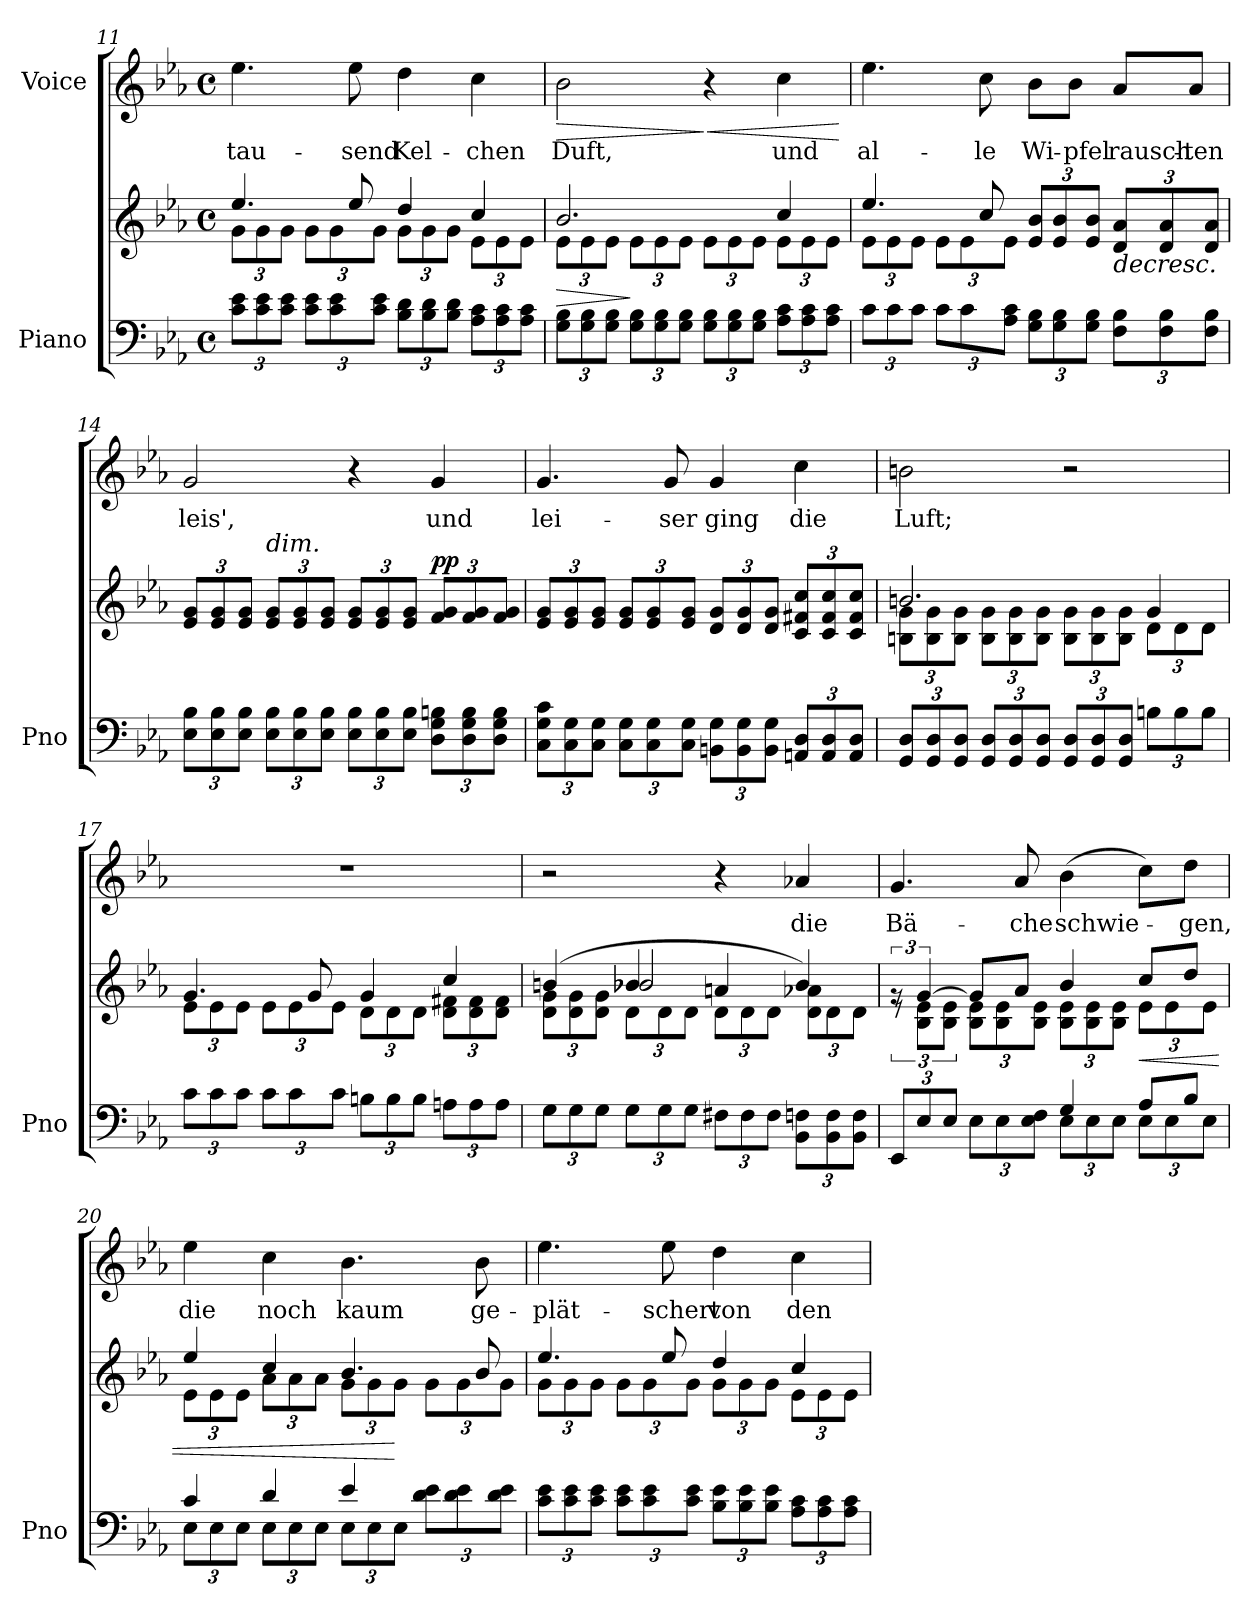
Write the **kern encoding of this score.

**kern	**kern	**dynam	**kern	**text	**dynam
*part2	*part2	*part2	*part1	*part1	*part1
*staff3	*staff2	*staff2/3	*staff1	*staff1	*staff1
*I"Piano	*	*	*I"Voice	*	*
*I'Pno	*	*	*	*	*
!!LO:LB:g=z
*clefF4	*clefG2	*	*clefG2	*	*
*k[b-e-a-]	*k[b-e-a-]	*	*k[b-e-a-]	*	*
*M4/4	*M4/4	*	*M4/4	*	*
*met(c)	*met(c)	*	*met(c)	*	*
=11	=11	=11	=11	=11	=11
*^	*^	*	*	*	*
*	*Xbrackettup	*	*Xbrackettup	*	*	*	*
!	!	!	!	!	!	!LO:LY:b	!
1rBByy	12c\ 12e-\L	4.ee-/	12g\L	.	4.ee-\	tau-	.
.	12c\ 12e-\	.	12g\	.	.	.	.
.	12c\ 12e-\J	.	12g\J	.	.	.	.
.	12c\ 12e-\L	.	12g\L	.	.	.	.
.	12c\ 12e-\	.	12g\	.	.	.	.
!	!	!	!	!	!	!LO:LY:b	!
.	.	8ee-/	.	.	8ee-\	-send	.
.	12c\ 12e-\J	.	12g\J	.	.	.	.
!	!	!	!	!	!	!LO:LY:b	!
.	12B-\ 12d\L	4dd/	12g\L	.	4dd\	Kel-	.
.	12B-\ 12d\	.	12g\	.	.	.	.
.	12B-\ 12d\J	.	12g\J	.	.	.	.
!	!	!	!	!	!	!LO:LY:b	!
.	12A-\ 12c\L	4cc/	12e-\L	.	4cc\	-chen	.
.	12A-\ 12c\	.	12e-\	.	.	.	.
.	12A-\ 12c\J	.	12e-\J	.	.	.	.
=12	=12	=12	=12	=12	=12	=12	=12
!	!	!	!	!LO:HP:b	!	!LO:LY:b	!LO:HP:b
1rFyy	12G\ 12B-\L	2.b-/	12e-\L	>	2b-\	Duft,	>
.	12G\ 12B-\	.	12e-\	.	.	.	.
.	12G\ 12B-\J	.	12e-\J	.	.	.	.
.	12G\ 12B-\L	.	12e-\L	]	.	.	.
.	12G\ 12B-\	.	12e-\	.	.	.	.
.	12G\ 12B-\J	.	12e-\J	.	.	.	.
!	!	!	!	!	!	!	!LO:HP:n=1:b
.	12G\ 12B-\L	.	12e-\L	.	4r	.	] <
.	12G\ 12B-\	.	12e-\	.	.	.	.
.	12G\ 12B-\J	.	12e-\J	.	.	.	.
!	!	!	!	!	!	!LO:LY:b	!
.	12A-\ 12c\L	4cc/	12e-\L	.	4cc\	und	.
.	12A-\ 12c\	.	12e-\	.	.	.	.
.	12A-\ 12c\J	.	12e-\J	.	.	.	.
*v	*v	*	*	*	*	*	*
*	*v	*v	*	*	*	*
.	.	.	.	.	[
=13	=13	=13	=13	=13	=13
*^	*^	*	*	*	*
!	!	!	!	!	!	!LO:LY:b	!
1rFyy	12c\L	4.ee-/	12e-\L	.	4.ee-\	al-	.
.	12c\	.	12e-\	.	.	.	.
.	12c\J	.	12e-\J	.	.	.	.
.	12c\L	.	12e-\L	.	.	.	.
.	12c\	.	12e-\	.	.	.	.
!	!	!	!	!	!	!LO:LY:b	!
.	.	8cc/	.	.	8cc\	-le	.
.	12A-\ 12c\J	.	12e-\J	.	.	.	.
!	!	!	!	!	!	!LO:LY:b	!
.	12G\ 12B-\L	2ryy	12e-/ 12b-/L	.	8b-\L	Wi-	.
.	12G\ 12B-\	.	12e-/ 12b-/	.	.	.	.
!	!	!	!	!	!	!LO:LY:b	!
.	.	.	.	.	8b-\J	-pfel	.
.	12G\ 12B-\J	.	12e-/ 12b-/J	.	.	.	.
!	!	!	!	!LO:HP:b	!	!LO:LY:b	!
.	12F\ 12B-\L	.	12d/ 12a-/L	>	8a-/L	rausch-	.
.	12F\ 12B-\	.	12d/ 12a-/	.	.	.	.
!	!	!	!	!	!	!LO:LY:b	!
.	.	.	.	.	8a-/J	-ten	.
.	12F\ 12B-\J	.	12d/ 12a-/J	.	.	.	.
!!LO:PB:g=z
=14	=14	=14	=14	=14	=14	=14	=14
!	!	!	!	!	!	!LO:LY:b	!
*v	*v	*	*	*	*	*	*
*	*v	*v	*	*	*	*
12E-\ 12B-\L	12e-/ 12g/L	.	2g/	leis',	.
12E-\ 12B-\	12e-/ 12g/	.	.	.	.
12E-\ 12B-\J	12e-/ 12g/J	.	.	.	.
!	!LO:TX:a:i:t=dim.	!	!	!	!
12E-\ 12B-\L	12e-/ 12g/L	.	.	.	.
12E-\ 12B-\	12e-/ 12g/	.	.	.	.
12E-\ 12B-\J	12e-/ 12g/J	.	.	.	.
12E-\ 12B-\L	12e-/ 12g/L	.	4r	.	.
12E-\ 12B-\	12e-/ 12g/	.	.	.	.
12E-\ 12B-\J	12e-/ 12g/J	.	.	.	.
!	!	!LO:DY:a	!	!LO:LY:b	!
12D\ 12G\ 12Bn\L	12f/ 12g/L	pp	4g/	und	.
12D\ 12G\ 12B\	12f/ 12g/	.	.	.	.
12D\ 12G\ 12B\J	12f/ 12g/J	.	.	.	.
=15	=15	=15	=15	=15	=15
*	*^	*	*	*	*
!	!	!	!	!	!LO:LY:b	!
12C\ 12G\ 12c\L	1ryy	12e-/ 12g/L	.	4.g/	lei-	.
12C\ 12G\	.	12e-/ 12g/	.	.	.	.
12C\ 12G\J	.	12e-/ 12g/J	.	.	.	.
12C\ 12G\L	.	12e-/ 12g/L	.	.	.	.
12C\ 12G\	.	12e-/ 12g/	.	.	.	.
!	!	!	!	!	!LO:LY:b	!
.	.	.	.	8g/	-ser	.
12C\ 12G\J	.	12e-/ 12g/J	.	.	.	.
!	!	!	!	!	!LO:LY:b	!
12BBn\ 12G\L	.	12d/ 12g/L	.	4g/	ging	.
12BB\ 12G\	.	12d/ 12g/	.	.	.	.
12BB\ 12G\J	.	12d/ 12g/J	.	.	.	.
!	!	!	!	!	!LO:LY:b	!
12AAn/ 12D/L	.	12c/ 12f#X/ 12cc/L	.	4cc\	die	.
12AA/ 12D/	.	12c/ 12f#/ 12cc/	.	.	.	.
12AA/ 12D/J	.	12c/ 12f#/ 12cc/J	.	.	.	.
=16	=16	=16	=16	=16	=16	=16
!	!	!	!	!	!LO:LY:b	!
12GG/ 12D/L	2.bn/	12Bn\ 12g\L	.	2bn\	Luft;	.
12GG/ 12D/	.	12B\ 12g\	.	.	.	.
12GG/ 12D/J	.	12B\ 12g\J	.	.	.	.
12GG/ 12D/L	.	12B\ 12g\L	.	.	.	.
12GG/ 12D/	.	12B\ 12g\	.	.	.	.
12GG/ 12D/J	.	12B\ 12g\J	.	.	.	.
12GG/ 12D/L	.	12B\ 12g\L	.	2r	.	.
12GG/ 12D/	.	12B\ 12g\	.	.	.	.
12GG/ 12D/J	.	12B\ 12g\J	.	.	.	.
12Bn\L	4g/	12d\L	.	.	.	.
12B\	.	12d\	.	.	.	.
12B\J	.	12d\J	.	.	.	.
=17	=17	=17	=17	=17	=17	=17
12c\L	4.g/	12e-\L	.	1r	.	.
12c\	.	12e-\	.	.	.	.
12c\J	.	12e-\J	.	.	.	.
12c\L	.	12e-\L	.	.	.	.
12c\	.	12e-\	.	.	.	.
.	8g/	.	.	.	.	.
12c\J	.	12e-\J	.	.	.	.
12Bn\L	4g/	12d\L	.	.	.	.
12B\	.	12d\	.	.	.	.
12B\J	.	12d\J	.	.	.	.
12An\L	4cc/	12d\ 12f#X\L	.	.	.	.
12A\	.	12d\ 12f#\	.	.	.	.
12A\J	.	12d\ 12f#\J	.	.	.	.
!!LO:LB:g=z
=18	=18	=18	=18	=18	=18	=18
*	*	*^	*	*	*	*
12G\L	(>4bn/	12d\ 12g\L	4rddyy	.	2r	.	.
12G\	.	12d\ 12g\	.	.	.	.	.
12G\J	.	12d\ 12g\J	.	.	.	.	.
12G\L	4b-X/	12d\L	2b-/	.	.	.	.
12G\	.	12d\	.	.	.	.	.
12G\J	.	12d\J	.	.	.	.	.
12F#X\L	4an/	12d\L	.	.	4r	.	.
12F#\	.	12d\	.	.	.	.	.
12F#\J	.	12d\J	.	.	.	.	.
!	!	!	!	!	!	!LO:LY:b	!
12BB-\ 12Fn\L	4b-/)	12d\ 12a-X\L	4rddyy	.	4a-X/	die	.
12BB-\ 12F\	.	12d\	.	.	.	.	.
12BB-\ 12F\J	.	12d\J	.	.	.	.	.
*	*v	*v	*v	*	*	*	*
=19	=19	=19	=19	=19	=19
*^	*	*	*	*	*
*	*	*brackettup	*	*	*	*
*	*	*^	*	*	*	*
!	!	!	!	!	!	!LO:LY:b	!
2ryy	12EE-/L	12re	12rg	.	4.g/	Bä-	.
.	12E-/	[6g/	12B-\ 12e-\L	.	.	.	.
.	12E-/J	.	12B-\ 12e-\J	.	.	.	.
*	*	*	*Xbrackettup	*	*	*	*
.	12E-\L	8g/L]	12B-\ 12e-\L	.	.	.	.
.	12E-\	.	12B-\ 12e-\	.	.	.	.
!	!	!	!	!	!	!LO:LY:b	!
.	.	8a-/J	.	.	8a-/	-che	.
.	12E-\ 12F\J	.	12B-\ 12e-\J	.	.	.	.
!	!	!	!	!	!	!LO:LY:b	!
4G/	12E-\L	4b-/	12B-\ 12e-\L	.	(>4b-\	schwie-	.
.	12E-\	.	12B-\ 12e-\	.	.	.	.
.	12E-\J	.	12B-\ 12e-\J	.	.	.	.
!	!	!	!	!LO:HP:b	!	!	!
8A-/L	12E-\L	8cc/L	12e-\L	<	8cc\L)	.	.
.	12E-\	.	12e-\	.	.	.	.
!	!	!	!	!	!	!LO:LY:b	!
8B-/J	.	8dd/J	.	.	8dd\J	-gen,	.
.	12E-\J	.	12e-\J	.	.	.	.
*v	*v	*	*	*	*	*	*
*	*v	*v	*	*	*	*
.	.	]	.	.	.
=20	=20	=20	=20	=20	=20
*^	*^	*	*	*	*
!	!	!	!	!	!	!LO:LY:b	!
4c/	12E-\L	4ee-/	12e-\L	.	4ee-\	die	.
.	12E-\	.	12e-\	.	.	.	.
.	12E-\J	.	12e-\J	.	.	.	.
!	!	!	!	!	!	!LO:LY:b	!
4d/	12E-\L	4cc/	12a-\L	.	4cc\	noch	.
.	12E-\	.	12a-\	.	.	.	.
.	12E-\J	.	12a-\J	.	.	.	.
!	!	!	!	!	!	!LO:LY:b	!
4e-/	12E-\L	4.b-/	12g\L	.	4.b-\	kaum	.
.	12E-\	.	12g\	.	.	.	.
.	12E-\J	.	12g\J	[	.	.	.
4ryy	12d\ 12e-\L	.	12g\L	.	.	.	.
.	12d\ 12e-\	.	12g\	.	.	.	.
!	!	!	!	!	!	!LO:LY:b	!
.	.	8b-/	.	.	8b-\	ge-	.
.	12d\ 12e-\J	.	12g\J	.	.	.	.
=21	=21	=21	=21	=21	=21	=21	=21
!	!	!	!	!	!	!LO:LY:b	!
1rBByy	12c\ 12e-\L	4.ee-/	12g\L	.	4.ee-\	-plät-	.
.	12c\ 12e-\	.	12g\	.	.	.	.
.	12c\ 12e-\J	.	12g\J	.	.	.	.
.	12c\ 12e-\L	.	12g\L	.	.	.	.
.	12c\ 12e-\	.	12g\	.	.	.	.
!	!	!	!	!	!	!LO:LY:b	!
.	.	8ee-/	.	.	8ee-\	-schert	.
.	12c\ 12e-\J	.	12g\J	.	.	.	.
!	!	!	!	!	!	!LO:LY:b	!
.	12B-\ 12e-\L	4dd/	12g\L	.	4dd\	von	.
.	12B-\ 12e-\	.	12g\	.	.	.	.
.	12B-\ 12e-\J	.	12g\J	.	.	.	.
!	!	!	!	!	!	!LO:LY:b	!
.	12A-\ 12c\L	4cc/	12e-\L	.	4cc\	den	.
.	12A-\ 12c\	.	12e-\	.	.	.	.
.	12A-\ 12c\J	.	12e-\J	.	.	.	.
*v	*v	*	*	*	*	*	*
*	*v	*v	*	*	*	*
=	=	=	=	=	=
*-	*-	*-	*-	*-	*-
